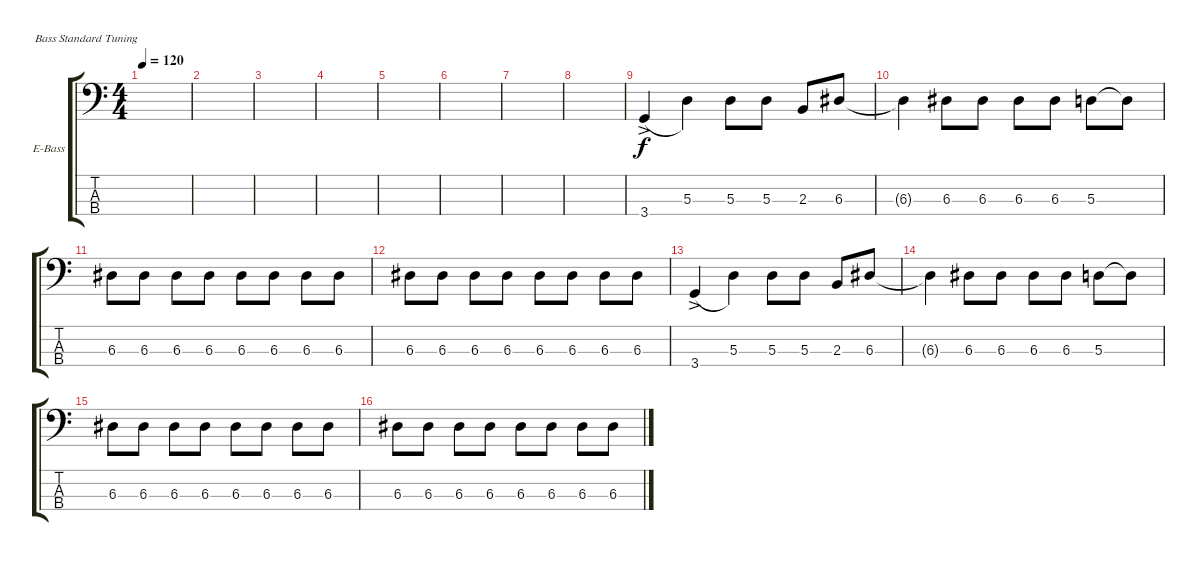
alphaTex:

\defaultSystemsLayout 4
\bracketExtendMode groupsimilarinstruments
\firstSystemTrackNameOrientation horizontal
\otherSystemsTrackNameOrientation horizontal
\track ("Electric Bass" "E-Bass") {instrument electricbassfinger}
\staff {score tabs}
\tuning (G2 D2 A1 E1)
\ts (4 4)
\tempo 120
\clef f4
\ks c
|
|
|
|
|
|
|
|
3.4{ac}.4{legatoorigin} 5.3.4 5.3.8 5.3.8 2.3.8 6.3.8 |
6.3{t}.4 6.3.8 6.3.8 6.3.8 6.3.8 5.3.8 5.3{t}.8 |
6.3.8 6.3.8 6.3.8 6.3.8 6.3.8 6.3.8 6.3.8 6.3.8 |
6.3.8 6.3.8 6.3.8 6.3.8 6.3.8 6.3.8 6.3.8 6.3.8 |
3.4{ac}.4{legatoorigin} 5.3.4 5.3.8 5.3.8 2.3.8 6.3.8 |
6.3{t}.4 6.3.8 6.3.8 6.3.8 6.3.8 5.3.8 5.3{t}.8 |
6.3.8 6.3.8 6.3.8 6.3.8 6.3.8 6.3.8 6.3.8 6.3.8 |
6.3.8 6.3.8 6.3.8 6.3.8 6.3.8 6.3.8 6.3.8 6.3.8
